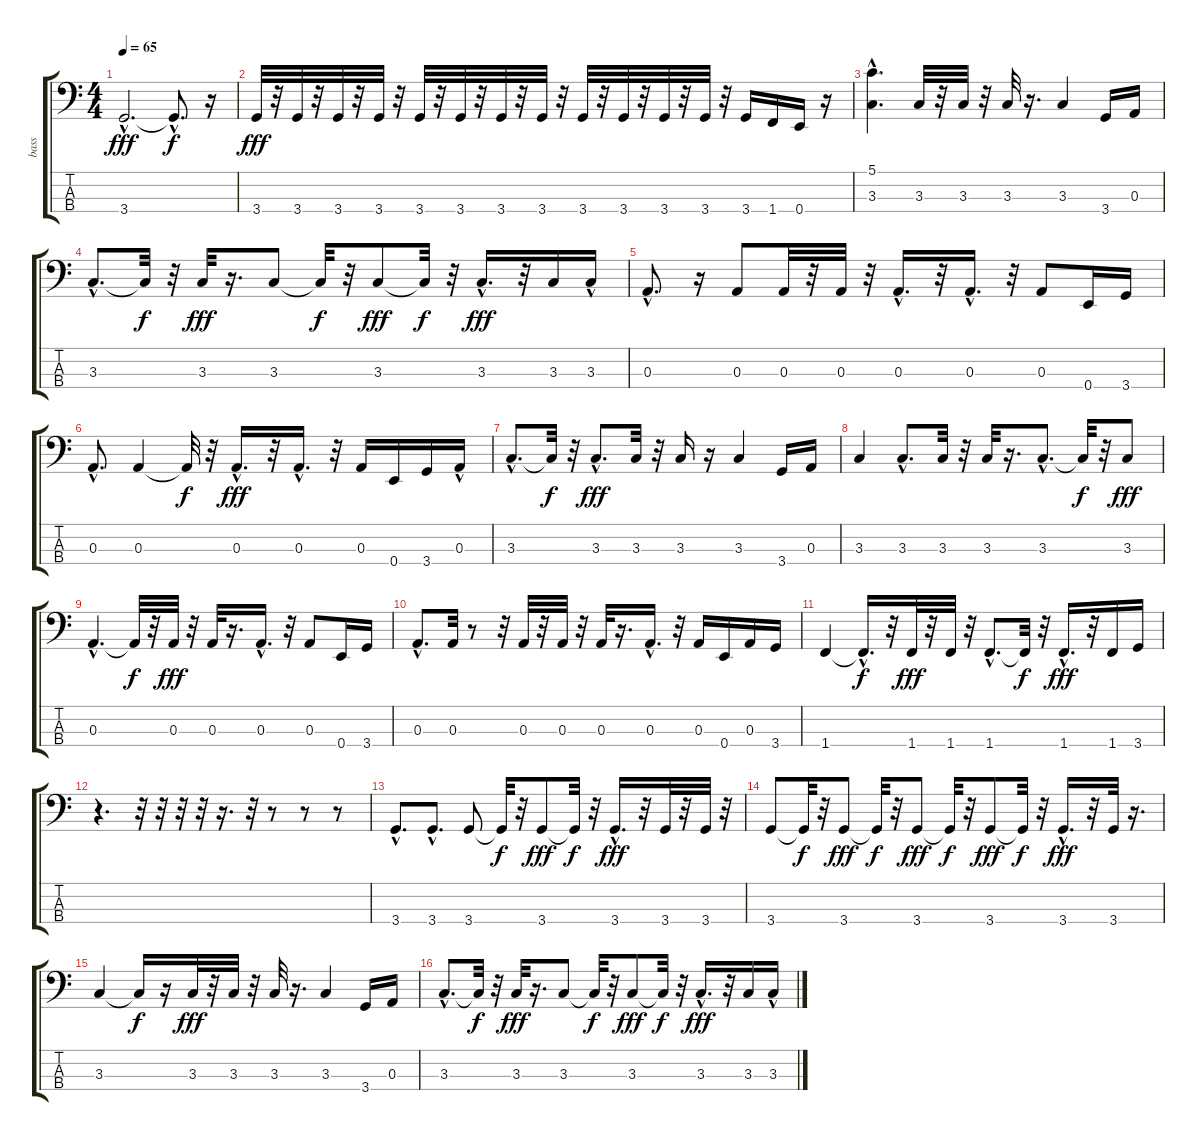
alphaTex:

\track ("bass" "bass") {instrument electricbassfinger}
\staff {score tabs}
\tuning (G2 D2 A1 E1) {hide}
\ts (4 4)
\tempo 65
\clef f4
\ks c
3.4{hac}.2{d dy fff} 3.4{hac t}.8{d dy f} r.16 |
3.4.32{dy fff} r.32 3.4.32 r.32 3.4.32 r.32 3.4.32 r.32 3.4.32 r.32 3.4.32 r.32 3.4.32 r.32 3.4.32 r.32 3.4.32 r.32 3.4.32 r.32 3.4.32 r.32 3.4.32 r.32 3.4.16 1.4.16 0.4.16 r.16 |
(5.1 3.3{hac}).4{d} 3.3.32 r.32 3.3.32 r.32 3.3.32 r.16{d} 3.3.4 3.4.16 0.3.16 |
3.3{hac}.8{d} 3.3{t}.32{dy f} r.32 3.3.32{dy fff} r.16{d} 3.3.8 3.3{t}.32{dy f} r.32 3.3.8{dy fff} 3.3{t}.32{dy f} r.32 3.3{hac}.16{d dy fff} r.32 3.3.16 3.3{hac}.16 |
0.3{hac}.8{d} r.16 0.3.8 0.3.32 r.32 0.3.32 r.32 0.3{hac}.16{d} r.32 0.3{hac}.16{d} r.32 0.3.8 0.4.16 3.4.16 |
0.3{hac}.8{d} 0.3.4 0.3{t}.32{dy f} r.32 0.3{hac}.16{d dy fff} r.32 0.3{hac}.16{d} r.32 0.3.16 0.4.16 3.4.16 0.3{hac}.16 |
3.3{hac}.8{d} 3.3{t}.32{dy f} r.32 3.3{hac}.8{d dy fff} 3.3.32 r.32 3.3.16 r.16 3.3.4 3.4.16 0.3.16 |
3.3.4 3.3{hac}.8{d} 3.3.32 r.32 3.3.32 r.16{d} 3.3{hac}.8{d} 3.3{t}.32{dy f} r.32 3.3.8{dy fff} |
0.3{hac}.4{d} 0.3{t}.32{dy f} r.32 0.3.32{dy fff} r.32 0.3.32 r.16{d} 0.3{hac}.16{d} r.32 0.3.8 0.4.16 3.4.16 |
0.3{hac}.8{d} 0.3.32 r.8 r.32 0.3.32 r.32 0.3.32 r.32 0.3.32 r.16{d} 0.3{hac}.16{d} r.32 0.3.16 0.4.16 0.3.16 3.4.16 |
1.4.4 1.4{hac t}.16{d dy f} r.32 1.4.32{dy fff} r.32 1.4.32 r.32 1.4{hac}.8{d} 1.4{t}.32{dy f} r.32 1.4{hac}.16{d dy fff} r.32 1.4.16 3.4.16 |
r.4{d} r.32 r.32 r.32 r.32 r.16{d} r.32 r.8 r.8 r.8 |
3.4{hac}.8{d} 3.4{hac}.8{d} 3.4.8 3.4{t}.32{dy f} r.32 3.4.8{dy fff} 3.4{t}.32{dy f} r.32 3.4{hac}.16{d dy fff} r.32 3.4.32 r.32 3.4.32 r.32 |
3.4.8 3.4{t}.32{dy f} r.32 3.4.8{dy fff} 3.4{t}.32{dy f} r.32 3.4.8{dy fff} 3.4{t}.32{dy f} r.32 3.4.8{dy fff} 3.4{t}.32{dy f} r.32 3.4{hac}.16{d dy fff} r.32 3.4.32 r.16{d} |
3.3.4 3.3{t}.16{dy f} r.16 3.3.32{dy fff} r.32 3.3.32 r.32 3.3.32 r.16{d} 3.3.4 3.4.16 0.3.16 |
3.3{hac}.8{d} 3.3{t}.32{dy f} r.32 3.3.32{dy fff} r.16{d} 3.3.8 3.3{t}.32{dy f} r.32 3.3.8{dy fff} 3.3{t}.32{dy f} r.32 3.3{hac}.16{d dy fff} r.32 3.3.16 3.3{hac}.16
